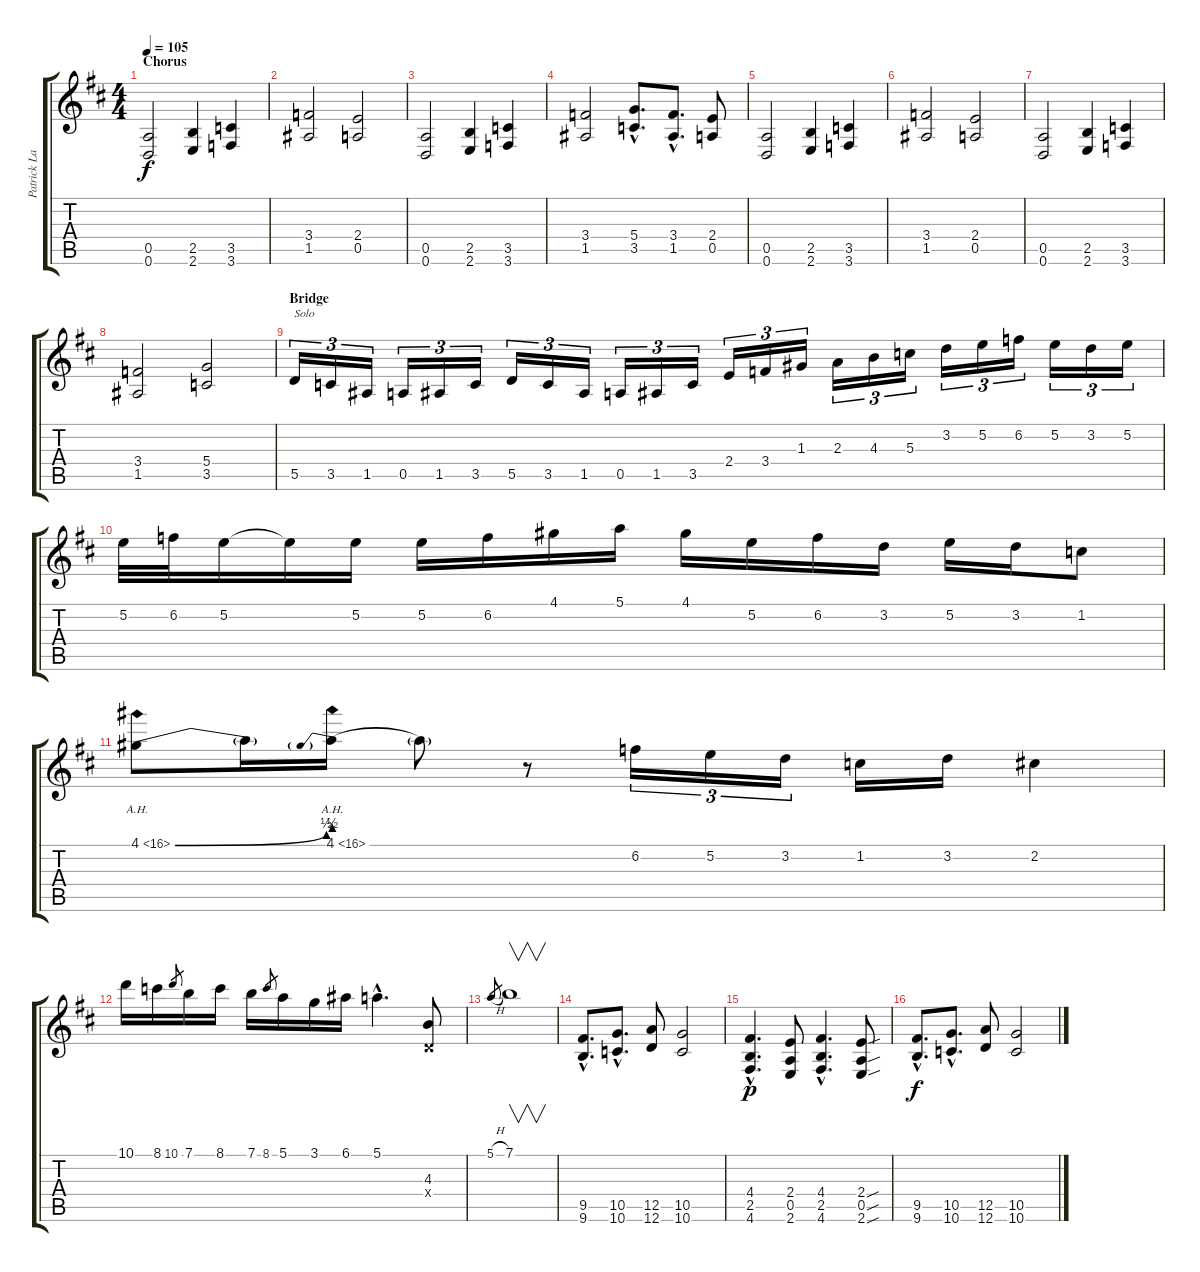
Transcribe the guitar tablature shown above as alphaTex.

\track ("Patrick Lachman" "Patrick La") {instrument distortionguitar}
\staff {score tabs}
\tuning (E4 B3 G3 D3 A2 D2) {hide}
\ts (4 4)
\section ("" "Chorus")
\tempo 105
\clef g2
\ks d
(0.5 0.6).2{dy f} (2.5 2.6).4 (3.5 3.6).4 |
(3.4 1.5).2 (2.4 0.5).2 |
(0.5 0.6).2 (2.5 2.6).4 (3.5 3.6).4 |
(3.4 1.5).2 (5.4{hac} 3.5{hac}).8{d} (3.4{hac} 1.5{hac}).8{d} (2.4 0.5).8 |
(0.5 0.6).2 (2.5 2.6).4 (3.5 3.6).4 |
(3.4 1.5).2 (2.4 0.5).2 |
(0.5 0.6).2 (2.5 2.6).4 (3.5 3.6).4 |
(3.4 1.5).2 (5.4 3.5).2 |
\section ("" "Bridge")
5.5.16{tu (3 2) txt "Solo"} 3.5.16{tu (3 2)} 1.5.16{tu (3 2)} 0.5.16{tu (3 2)} 1.5.16{tu (3 2)} 3.5.16{tu (3 2)} 5.5.16{tu (3 2)} 3.5.16{tu (3 2)} 1.5.16{tu (3 2)} 0.5.16{tu (3 2)} 1.5.16{tu (3 2)} 3.5.16{tu (3 2)} 2.4.16{tu (3 2)} 3.4.16{tu (3 2)} 1.3.16{tu (3 2)} 2.3.16{tu (3 2)} 4.3.16{tu (3 2)} 5.3.16{tu (3 2)} 3.2.16{tu (3 2)} 5.2.16{tu (3 2)} 6.2.16{tu (3 2)} 5.2.16{tu (3 2)} 3.2.16{tu (3 2)} 5.2.16{tu (3 2)} |
5.2.32 6.2.32 5.2.16 5.2{t}.16 5.2.16 5.2.16 6.2.16 4.1.16 5.1.16 4.1.16 5.2.16 6.2.16 3.2.16 5.2.16 3.2.16 1.2.8 |
4.1{be (bend 0 0 60 2) ah 12}.8 4.1{t}.16 4.1{be (prebend 0 2 60 2) ah 12}.16 4.1{t}.8 r.8 6.2.16{tu (3 2)} 5.2.16{tu (3 2)} 3.2.16{tu (3 2)} 1.2.16 3.2.16 2.2.4 |
10.1.16 8.1.16 10.1.8{gr} 7.1.16 8.1.16 7.1.16 8.1.8{gr} 5.1.16 3.1.16 6.1.16 5.1{hac}.4{d} (4.3 0.4{x}).8 |
5.1{h}.8{gr} 7.1.1{v volume 9} |
(9.5{hac} 9.6{hac}).8{d} (10.5{hac} 10.6{hac}).8{d} (12.5 12.6).8 (10.5 10.6).2 |
(4.4{hac} 2.5{hac} 4.6{hac}).4{d dy p} (2.4 0.5 2.6).8 (4.4{hac} 2.5{hac} 4.6{hac}).4{d} (2.4{sou} 0.5{sou} 2.6{sou}).8 |
(9.5{hac} 9.6{hac}).8{d dy f} (10.5{hac} 10.6{hac}).8{d} (12.5 12.6).8 (10.5 10.6).2
